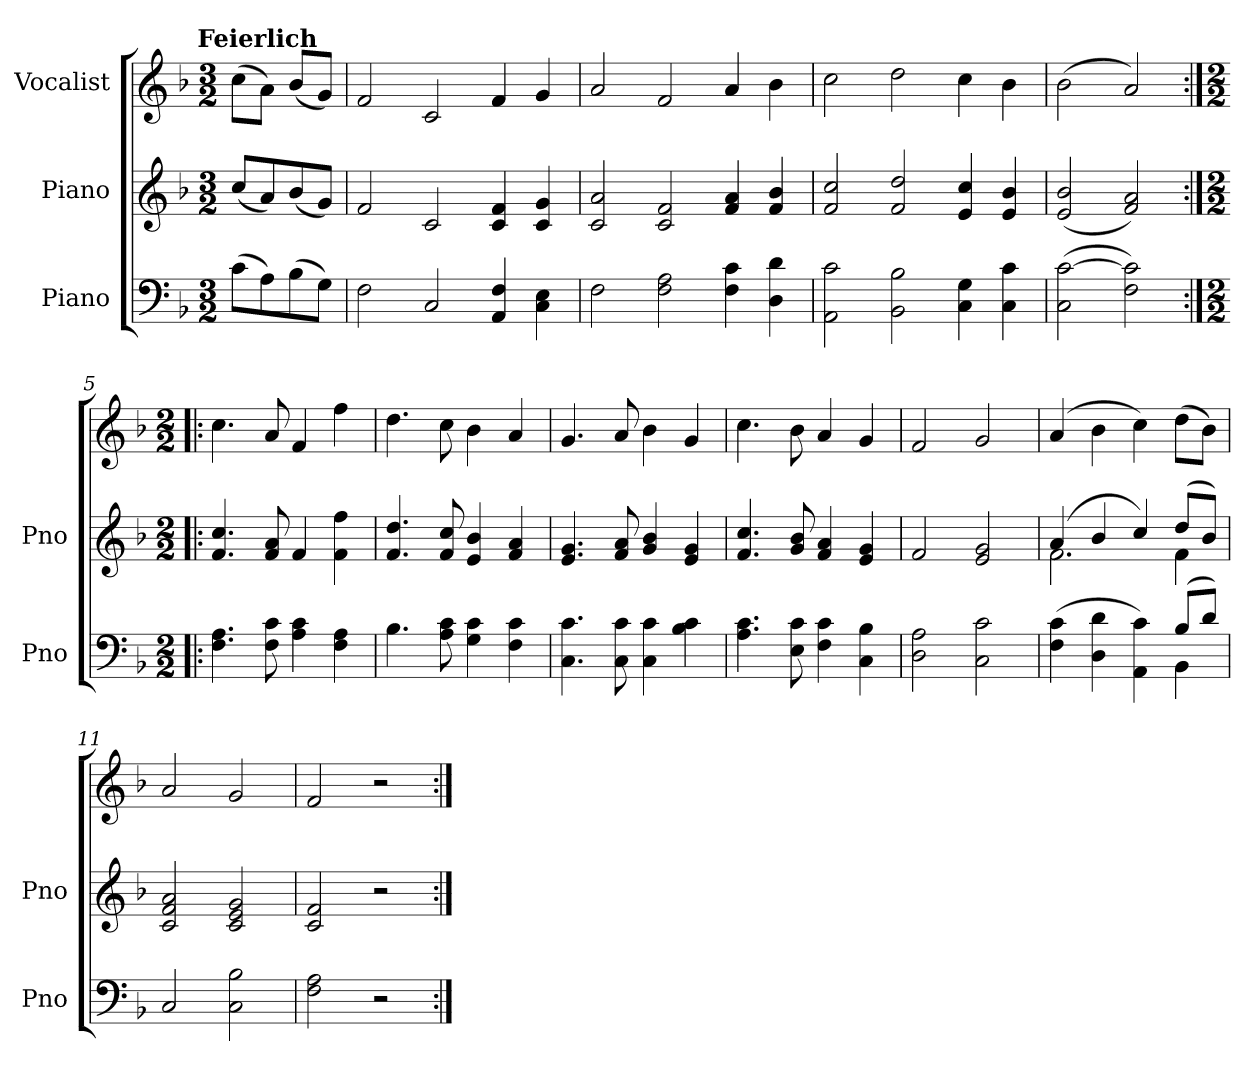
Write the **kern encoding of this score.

**kern	**kern	**kern
*part3	*part2	*part1
*staff3	*staff2	*staff1
*I"Piano	*I"Piano	*I"Vocalist
*I'Pno	*I'Pno	*
*clefF4	*clefG2	*clefG2
*k[b-]	*k[b-]	*k[b-]
*F:	*F:	*F:
!!LO:TX:omd:t=Feierlich
*M3/2	*M3/2	*M3/2
*MM208	*MM208	*MM208
=	=	=
(8cL	(8ccL	(8ccL
8A)	8a)	8aJ)
(8B-	(8b-	(8b-L
8GJ)	8gJ)	8gJ)
=1	=1	=1
2F	2f	2f
2C	2c	2c
4AA 4F	4c 4f	4f
4C 4E	4c 4g	4g
=2	=2	=2
2F	2c 2a	2a
2F 2A	2c 2f	2f
4F 4c	4f 4a	4a
4D 4d	4f 4b-	4b-
=3	=3	=3
2AA 2c	2f 2cc	2cc
2BB- 2B-	2f 2dd	2dd
4C 4G	4e 4cc	4cc
4C 4c	4e 4b-	4b-
=4	=4	=4
(2C [2c	(2e 2b-	(2b-
2F 2c])	2f 2a)	2a)
=5:|!|:	=5:|!|:	=5:|!|:
*M2/2	*M2/2	*M2/2
4.F 4.A	4.f 4.cc	4.cc
8F 8c	8f 8a	8a
4A 4c	4f	4f
4F 4A	4f 4ff	4ff
=6	=6	=6
4.B-	4.f 4.dd	4.dd
8A 8c	8f 8cc	8cc
4G 4c	4e 4b-	4b-
4F 4c	4f 4a	4a
=7	=7	=7
4.C 4.c	4.e 4.g	4.g
8C 8c	8f 8a	8a
4C 4c	4g 4b-	4b-
4B- 4c	4e 4g	4g
=8	=8	=8
4.A 4.c	4.f 4.cc	4.cc
8E 8c	8g 8b-	8b-
4F 4c	4f 4a	4a
4C 4B-	4e 4g	4g
=9	=9	=9
2D 2A	2f	2f
2C 2c	2e 2g	2g
=10	=10	=10
*^	*^	*
(4F 4c	2.ryy	(4a	2.f	(4a
4D 4d	.	4b-	.	4b-
4AA 4c)	.	4cc)	.	4cc)
(8B-L	4BB-	(8ddL	4f	(8ddL
8dJ)	.	8b-J)	.	8b-J)
*v	*v	*	*	*
*	*v	*v	*
=11	=11	=11
2C	2c 2f 2a	2a
2C 2B-	2c 2e 2g	2g
=12	=12	=12
2F 2A	2c 2f	2f
2r	2r	2r
=:|!	=:|!	=:|!
*-	*-	*-
